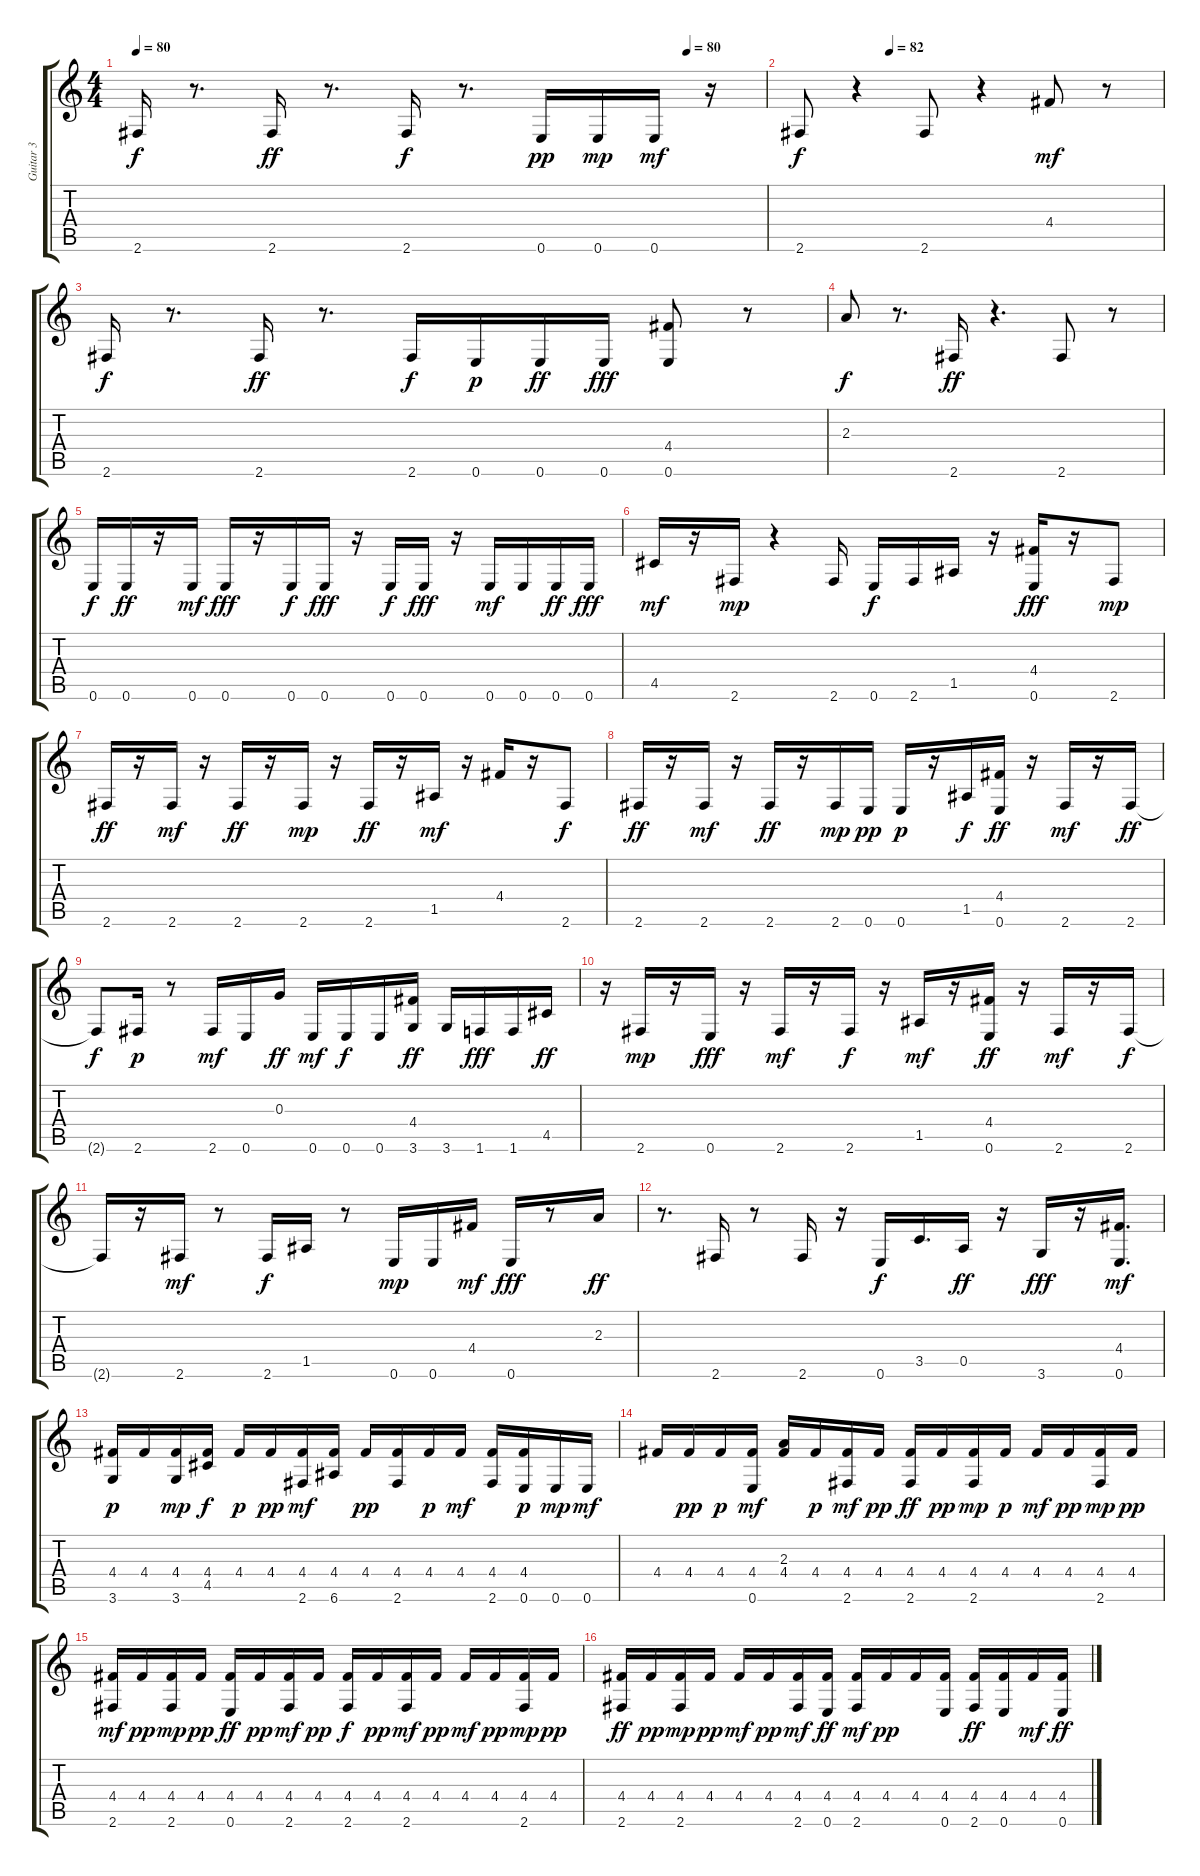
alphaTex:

\track ("Guitar 3" "Guitar 3") {instrument acousticguitarsteel}
\staff {score tabs}
\tuning (E4 B3 G3 D3 A2 E2) {hide}
\ts (4 4)
\tempo 80
\tempo (80 0.875)
\clef g2
\ks c
2.6.16{dy f} r.8{d} 2.6.16{dy ff} r.8{d} 2.6.16{dy f} r.8{d} 0.6.16{dy pp} 0.6.16{dy mp} 0.6.16{dy mf} r.16 |
\tempo (82 0.25)
2.6.8{dy f} r.4 2.6.8 r.4 4.4.8{dy mf} r.8 |
2.6.16{dy f} r.8{d} 2.6.16{dy ff} r.8{d} 2.6.16{dy f} 0.6.16{dy p} 0.6.16{dy ff} 0.6.16{dy fff} (4.4 0.6).8 r.8 |
2.3.8{dy f} r.8{d} 2.6.16{dy ff} r.4{d} 2.6.8 r.8 |
0.6.16{dy f} 0.6.16{dy ff} r.16 0.6.16{dy mf} 0.6.16{dy fff} r.16 0.6.16{dy f} 0.6.16{dy fff} r.16 0.6.16{dy f} 0.6.16{dy fff} r.16 0.6.16{dy mf} 0.6.16 0.6.16{dy ff} 0.6.16{dy fff} |
4.5.16{dy mf} r.16 2.6.16{dy mp} r.4 2.6.16 0.6.16{dy f} 2.6.16 1.5.16 r.16 (4.4 0.6).16{dy fff} r.16 2.6.8{dy mp} |
2.6.16{dy ff} r.16 2.6.16{dy mf} r.16 2.6.16{dy ff} r.16 2.6.16{dy mp} r.16 2.6.16{dy ff} r.16 1.5.16{dy mf} r.16 4.4.16 r.16 2.6.8{dy f} |
2.6.16{dy ff} r.16 2.6.16{dy mf} r.16 2.6.16{dy ff} r.16 2.6.16{dy mp} 0.6.16{dy pp} 0.6.16{dy p} r.16 1.5.16{dy f} (4.4 0.6).16{dy ff} r.16 2.6.16{dy mf} r.16 2.6.16{dy ff} |
2.6{t}.8{dy f} 2.6.16{dy p} r.8 2.6.16{dy mf} 0.6.16 0.3.16{dy ff} 0.6.16{dy mf} 0.6.16{dy f} 0.6.16 (4.4 3.6).16{dy ff} 3.6.16 1.6.16{dy fff} 1.6.16 4.5.16{dy ff} |
r.16 2.6.16{dy mp} r.16 0.6.16{dy fff} r.16 2.6.16{dy mf} r.16 2.6.16{dy f} r.16 1.5.16{dy mf} r.16 (4.4 0.6).16{dy ff} r.16 2.6.16{dy mf} r.16 2.6.16{dy f} |
2.6{t}.16 r.16 2.6.16{dy mf} r.8 2.6.16{dy f} 1.5.16 r.8 0.6.16{dy mp} 0.6.16 4.4.16{dy mf} 0.6.16{dy fff} r.8 2.3.16{dy ff} |
r.8{d} 2.6.16 r.8 2.6.16 r.16 0.6.16{dy f} 3.5.16{d} 0.5.16{dy ff} r.16 3.6.16{dy fff} r.16 (4.4 0.6).16{d dy mf} |
(4.4 3.6).16{dy p} 4.4.16 (4.4 3.6).16{dy mp} (4.4 4.5).16{dy f} 4.4.16{dy p} 4.4.16{dy pp} (4.4 2.6).16{dy mf} (4.4 6.6).16 4.4.16{dy pp} (4.4 2.6).16 4.4.16{dy p} 4.4.16{dy mf} (4.4 2.6).16 (4.4 0.6).16{dy p} 0.6.16{dy mp} 0.6.16{dy mf} |
4.4.16 4.4.16{dy pp} 4.4.16{dy p} (4.4 0.6).16{dy mf} (2.3 4.4).16 4.4.16{dy p} (4.4 2.6).16{dy mf} 4.4.16{dy pp} (4.4 2.6).16{dy ff} 4.4.16{dy pp} (4.4 2.6).16{dy mp} 4.4.16{dy p} 4.4.16{dy mf} 4.4.16{dy pp} (4.4 2.6).16{dy mp} 4.4.16{dy pp} |
(4.4 2.6).16{dy mf} 4.4.16{dy pp} (4.4 2.6).16{dy mp} 4.4.16{dy pp} (4.4 0.6).16{dy ff} 4.4.16{dy pp} (4.4 2.6).16{dy mf} 4.4.16{dy pp} (4.4 2.6).16{dy f} 4.4.16{dy pp} (4.4 2.6).16{dy mf} 4.4.16{dy pp} 4.4.16{dy mf} 4.4.16{dy pp} (4.4 2.6).16{dy mp} 4.4.16{dy pp} |
(4.4 2.6).16{dy ff} 4.4.16{dy pp} (4.4 2.6).16{dy mp} 4.4.16{dy pp} 4.4.16{dy mf} 4.4.16{dy pp} (4.4 2.6).16{dy mf} (4.4 0.6).16{dy ff} (4.4 2.6).16{dy mf} 4.4.16{dy pp} 4.4.16 (4.4 0.6).16 (4.4 2.6).16{dy ff} (4.4 0.6).16 4.4.16{dy mf} (4.4 0.6).16{dy ff}
